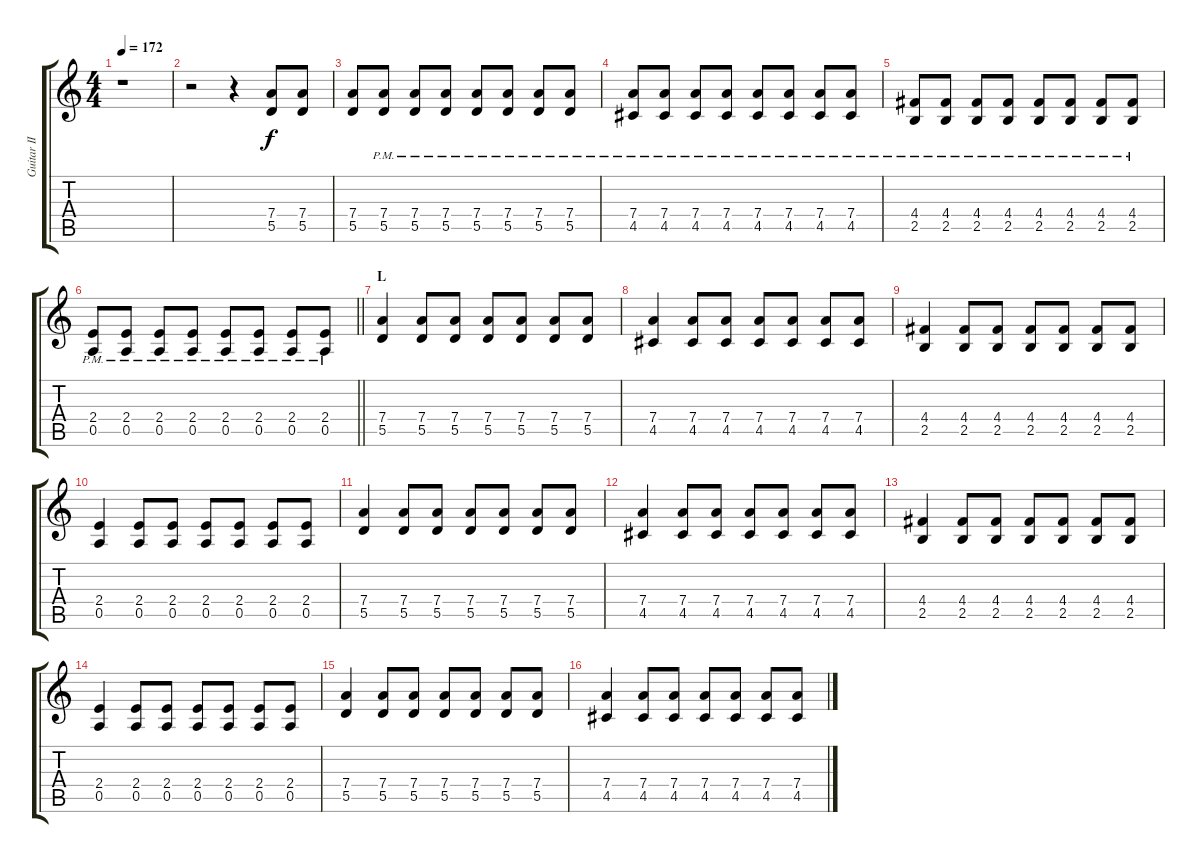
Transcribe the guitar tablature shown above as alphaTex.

\track ("Guitar II - Kita" "Guitar II ") {instrument overdrivenguitar}
\staff {score tabs}
\tuning (E4 B3 G3 D3 A2 E2) {hide}
\ts (4 4)
\tempo 172
\clef g2
\ks c
r.1{dy f} |
r.2 r.4 (7.4 5.5).8 (7.4 5.5).8 |
(7.4 5.5).8 (7.4{pm} 5.5{pm}).8 (7.4{pm} 5.5{pm}).8 (7.4{pm} 5.5{pm}).8 (7.4{pm} 5.5{pm}).8 (7.4{pm} 5.5{pm}).8 (7.4{pm} 5.5{pm}).8 (7.4{pm} 5.5{pm}).8 |
(7.4{pm} 4.5{pm}).8 (7.4{pm} 4.5{pm}).8 (7.4{pm} 4.5{pm}).8 (7.4{pm} 4.5{pm}).8 (7.4{pm} 4.5{pm}).8 (7.4{pm} 4.5{pm}).8 (7.4{pm} 4.5{pm}).8 (7.4{pm} 4.5{pm}).8 |
(4.4{pm} 2.5{pm}).8 (4.4{pm} 2.5{pm}).8 (4.4{pm} 2.5{pm}).8 (4.4{pm} 2.5{pm}).8 (4.4{pm} 2.5{pm}).8 (4.4{pm} 2.5{pm}).8 (4.4{pm} 2.5{pm}).8 (4.4{pm} 2.5{pm}).8 |
\barLineRight lightlight
(2.4{pm} 0.5{pm}).8 (2.4{pm} 0.5{pm}).8 (2.4{pm} 0.5{pm}).8 (2.4{pm} 0.5{pm}).8 (2.4{pm} 0.5{pm}).8 (2.4{pm} 0.5{pm}).8 (2.4{pm} 0.5{pm}).8 (2.4{pm} 0.5{pm}).8 |
\section ("" "L")
(7.4 5.5).4 (7.4 5.5).8 (7.4 5.5).8 (7.4 5.5).8 (7.4 5.5).8 (7.4 5.5).8 (7.4 5.5).8 |
(7.4 4.5).4 (7.4 4.5).8 (7.4 4.5).8 (7.4 4.5).8 (7.4 4.5).8 (7.4 4.5).8 (7.4 4.5).8 |
(4.4 2.5).4 (4.4 2.5).8 (4.4 2.5).8 (4.4 2.5).8 (4.4 2.5).8 (4.4 2.5).8 (4.4 2.5).8 |
(2.4 0.5).4 (2.4 0.5).8 (2.4 0.5).8 (2.4 0.5).8 (2.4 0.5).8 (2.4 0.5).8 (2.4 0.5).8 |
(7.4 5.5).4 (7.4 5.5).8 (7.4 5.5).8 (7.4 5.5).8 (7.4 5.5).8 (7.4 5.5).8 (7.4 5.5).8 |
(7.4 4.5).4 (7.4 4.5).8 (7.4 4.5).8 (7.4 4.5).8 (7.4 4.5).8 (7.4 4.5).8 (7.4 4.5).8 |
(4.4 2.5).4 (4.4 2.5).8 (4.4 2.5).8 (4.4 2.5).8 (4.4 2.5).8 (4.4 2.5).8 (4.4 2.5).8 |
(2.4 0.5).4 (2.4 0.5).8 (2.4 0.5).8 (2.4 0.5).8 (2.4 0.5).8 (2.4 0.5).8 (2.4 0.5).8 |
(7.4 5.5).4 (7.4 5.5).8 (7.4 5.5).8 (7.4 5.5).8 (7.4 5.5).8 (7.4 5.5).8 (7.4 5.5).8 |
(7.4 4.5).4 (7.4 4.5).8 (7.4 4.5).8 (7.4 4.5).8 (7.4 4.5).8 (7.4 4.5).8 (7.4 4.5).8
